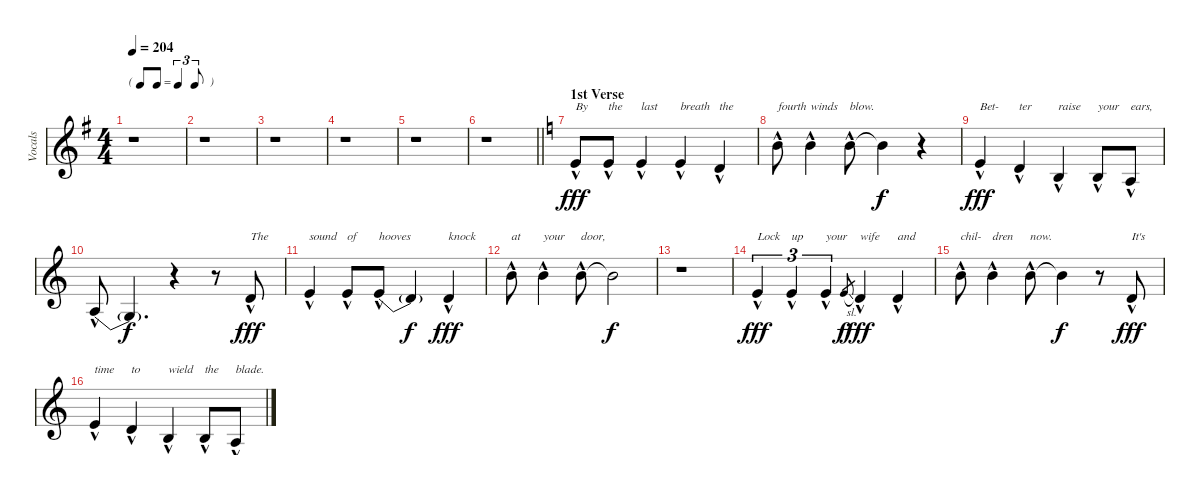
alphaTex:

\track ("Vocals" "Vocals") {instrument synthbrass2}
\staff {score}
\tuning (E4 B3 G3 D3 A2 E2) {hide}
\ts (4 4)
\tf triplet8th
\tempo 204
\clef g2
\ks eminor
r.1{dy fff} |
r.1 |
r.1 |
r.1 |
r.1 |
\barLineRight lightlight
r.1 |
\section ("" "1st Verse")
\ks c
0.1{hac}.8{txt "By"} 0.1{hac}.8{txt "the"} 0.1{hac}.4{txt "last"} 0.1{hac}.4{txt "breath"} 3.2{hac}.4{txt "the"} |
7.1{hac}.8{txt "fourth"} 7.1{hac}.4{txt "winds"} 7.1{hac}.8{txt "blow."} 7.1{t}.4{dy f} r.4 |
5.2{hac}.4{txt "Bet-" dy fff} 3.2{hac}.4{txt "ter"} 0.2{hac}.4{txt "raise"} 0.2{hac}.8{txt "your"} 2.3{hac}.8{txt "ears,"} |
0.3{be (custom 0 4 20 4 40 0 60 0) hac}.8 0.3{t}.4{d dy f} r.4 r.8 3.2{hac}.8{txt "The" dy fff} |
0.1{hac}.4{txt "sound"} 0.1{hac}.8{txt "of"} 3.2{be (custom 0 4 20 4 40 0 60 0) hac}.8{txt "hooves"} 3.2{t}.4{dy f} 3.2{hac}.4{txt "knock" dy fff} |
7.1{hac}.8{txt "at"} 7.1{hac}.4{txt "your"} 7.1{hac}.8{txt "door,"} 7.1{t}.2{dy f} |
r.1 |
0.1{hac}.4{tu (3 2) txt "Lock" dy fff} 0.1{hac}.4{tu (3 2) txt "up"} 0.1{hac}.4{tu (3 2) txt "your"} 5.2{sl}.8{gr dy f} 3.2{hac}.4{txt "wife" dy fff} 3.2{hac}.4{txt "and"} |
7.1{hac}.8{txt "chil-"} 7.1{hac}.4{txt "dren"} 7.1{hac}.8{txt "now."} 7.1{t}.4{dy f} r.8 3.2{hac}.8{txt "It's" dy fff} |
5.2{hac}.4{txt "time"} 3.2{hac}.4{txt "to"} 0.2{hac}.4{txt "wield"} 0.2{hac}.8{txt "the"} 2.3{hac}.8{txt "blade."}
